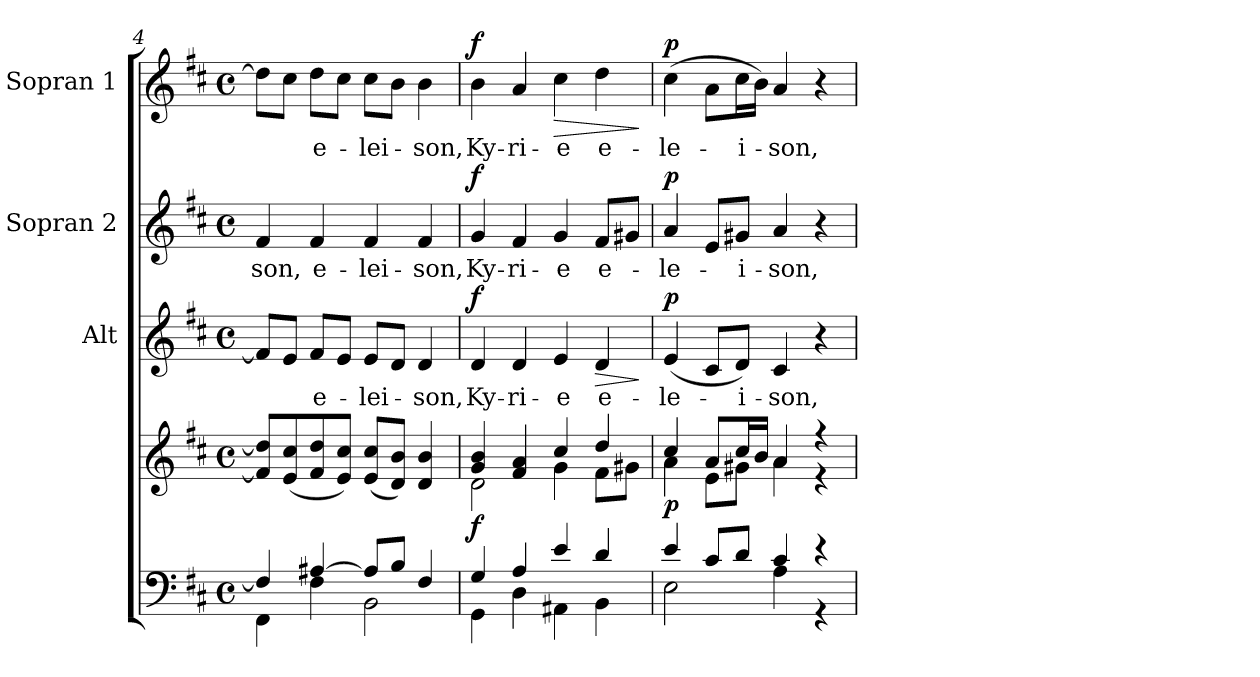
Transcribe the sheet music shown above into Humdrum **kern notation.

**kern	**kern	**dynam	**kern	**text	**dynam	**kern	**text	**dynam	**kern	**text	**dynam
*part4	*part4	*part4	*part3	*part3	*part3	*part2	*part2	*part2	*part1	*part1	*part1
*staff5	*staff4	*staff4/5	*staff3	*staff3	*staff3	*staff2	*staff2	*staff2	*staff1	*staff1	*staff1
*	*	*	*I"Alt	*	*	*I"Sopran 2	*	*	*I"Sopran 1	*	*
*	*	*	*I'A.	*	*	*I'S. 2	*	*	*I'S. 1	*	*
*clefF4	*clefG2	*	*clefG2	*	*	*clefG2	*	*	*clefG2	*	*
*k[f#c#]	*k[f#c#]	*	*k[f#c#]	*	*	*k[f#c#]	*	*	*k[f#c#]	*	*
*D:	*D:	*	*D:	*	*	*D:	*	*	*D:	*	*
*M4/4	*M4/4	*	*M4/4	*	*	*M4/4	*	*	*M4/4	*	*
*met(c)	*met(c)	*	*met(c)	*	*	*met(c)	*	*	*met(c)	*	*
=4	=4	=4	=4	=4	=4	=4	=4	=4	=4	=4	=4
*^	*	*	*	*	*	*	*	*	*	*	*
!	!	!	!	!	!	!	!	!LO:LY:b	!	!	!	!
4F#/]	4FF#\	8f#/] 8dd/]L	.	8f#/L]	.	.	4f#/	-son,	.	8dd\L]	.	.
.	.	(<8e/ 8cc#/	.	8e/J	.	.	.	.	.	8cc#\J	.	.
!	!	!	!	!	!LO:LY:b	!	!	!LO:LY:b	!	!	!LO:LY:b	!
[>4A#X/	4F#\	8f#/ 8dd/	.	8f#/L	e-	.	4f#/	e-	.	8dd\L	e-	.
.	.	8e/ 8cc#/J)	.	8e/J	.	.	.	.	.	8cc#\J	.	.
!	!	!	!	!	!LO:LY:b	!	!	!LO:LY:b	!	!	!LO:LY:b	!
8A#/L]	2BB\	(<8e/ 8cc#/L	.	8e/L	-lei-	.	4f#/	-lei-	.	8cc#\L	-lei-	.
8B/J	.	8d/ 8b/J)	.	8d/J	.	.	.	.	.	8b\J	.	.
!	!	!	!	!	!LO:LY:b	!	!	!LO:LY:b	!	!	!LO:LY:b	!
4F#/	.	4d/ 4b/	.	4d/	-son,	.	4f#/	-son,	.	4b\	-son,	.
=5	=5	=5	=5	=5	=5	=5	=5	=5	=5	=5	=5	=5
*	*	*^	*	*	*	*	*	*	*	*	*	*
!	!	!	!	!LO:DY:b	!	!LO:LY:b	!LO:DY:a	!	!LO:LY:b	!LO:DY:a	!	!LO:LY:b	!LO:DY:a
4G/	4GG\	4g/ 4b/	2d\	f	4d/	Ky-	f	4g/	Ky-	f	4b\	Ky-	f
!	!	!	!	!	!	!LO:LY:b	!	!	!LO:LY:b	!	!	!LO:LY:b	!
4A/	4D\	4f#/ 4a/	.	.	4d/	-ri-	.	4f#/	-ri-	.	4a/	-ri-	.
!	!	!	!	!	!	!LO:LY:b	!	!	!LO:LY:b	!	!	!LO:LY:b	!LO:HP:b
4e/	4AA#X\	4cc#/	4g\	.	4e/	-e	.	4g/	-e	.	4cc#\	-e	>
!	!	!	!	!	!	!LO:LY:b	!LO:HP:b	!	!LO:LY:b	!	!	!LO:LY:b	!
4d/	4BB\	4dd/	8f#\L	.	4d/	e-	>	8f#/L	e-	.	4dd\	e-	.
.	.	.	8g#X\J	.	.	.	.	8g#X/J	.	.	.	.	.
*v	*v	*	*	*	*	*	*	*	*	*	*	*	*
*	*v	*v	*	*	*	*	*	*	*	*	*	*
.	.	.	.	.	]	.	.	.	.	.	]
!!LO:LB:g=z
=6	=6	=6	=6	=6	=6	=6	=6	=6	=6	=6	=6
*^	*^	*	*	*	*	*	*	*	*	*	*
!	!	!	!	!LO:DY:b	!	!LO:LY:b	!LO:DY:a	!	!LO:LY:b	!LO:DY:a	!	!LO:LY:b	!LO:DY:a
4e/	2E\	4cc#/	4a\	p	(<4e/	-le-	p	4a/	-le-	p	(>4cc#\	-le-	p
8c#/L	.	8a/L	8e\L	.	8c#/L	.	.	8e/L	.	.	8a\L	.	.
!	!	!	!	!	!	!LO:LY:b	!	!	!LO:LY:b	!	!	!LO:LY:b	!
8d/J	.	16cc#/L	8g#X\J	.	8d/J)	-i-	.	8g#X/J	-i-	.	16cc#\L	-i-	.
.	.	16b/JJ	.	.	.	.	.	.	.	.	16b\JJ)	.	.
!	!	!	!	!	!	!LO:LY:b	!	!	!LO:LY:b	!	!	!LO:LY:b	!
4c#/	4A\	4a/	4a\	.	4c#/	-son,	.	4a/	-son,	.	4a/	-son,	.
4r	4r	4r	4r	.	4r	.	.	4r	.	.	4r	.	.
*v	*v	*	*	*	*	*	*	*	*	*	*	*	*
*	*v	*v	*	*	*	*	*	*	*	*	*	*
=	=	=	=	=	=	=	=	=	=	=	=
*-	*-	*-	*-	*-	*-	*-	*-	*-	*-	*-	*-
